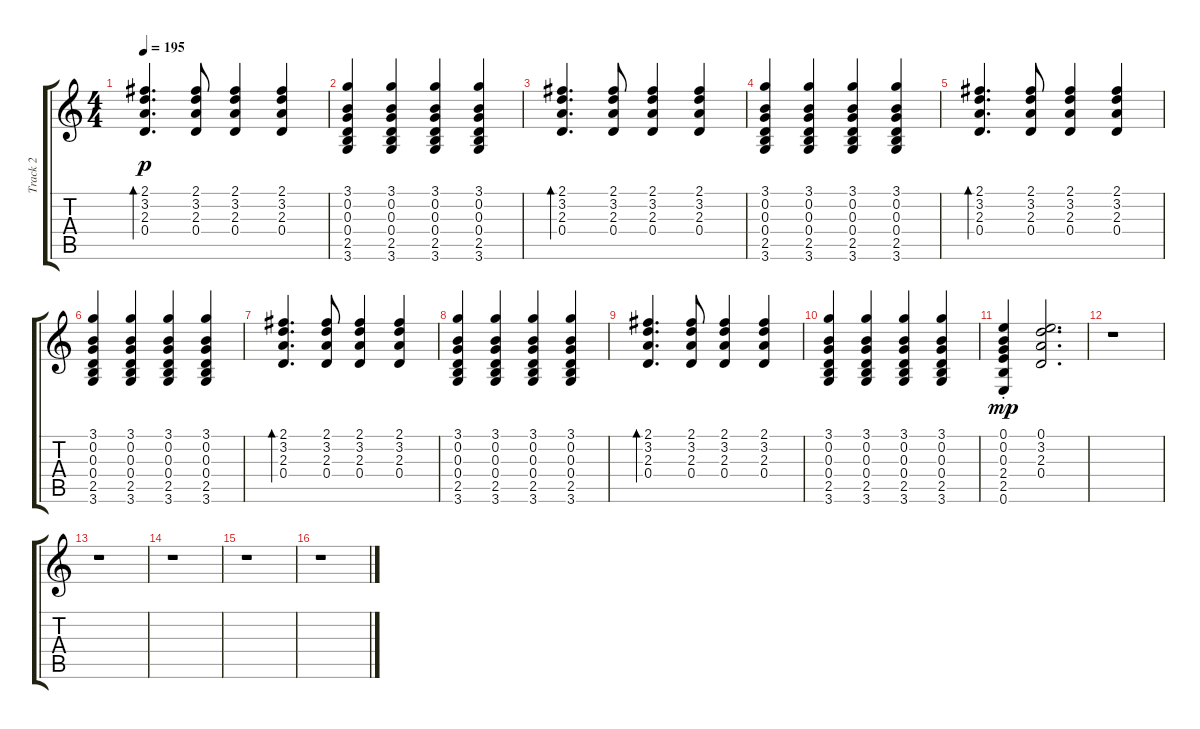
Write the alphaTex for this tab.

\track ("Track 2" "Track 2") {instrument electricguitarjazz}
\staff {score tabs}
\tuning (E4 B3 G3 D3 A2 E2) {hide}
\ts (4 4)
\tempo 195
\clef g2
\ks c
(2.1 3.2 2.3 0.4).4{d bd 120 dy p} (2.1 3.2 2.3 0.4).8 (2.1 3.2 2.3 0.4).4 (2.1 3.2 2.3 0.4).4 |
(3.1 0.2 0.3 0.4 2.5 3.6).4 (3.1 0.2 0.3 0.4 2.5 3.6).4 (3.1 0.2 0.3 0.4 2.5 3.6).4 (3.1 0.2 0.3 0.4 2.5 3.6).4 |
(2.1 3.2 2.3 0.4).4{d bd 120} (2.1 3.2 2.3 0.4).8 (2.1 3.2 2.3 0.4).4 (2.1 3.2 2.3 0.4).4 |
(3.1 0.2 0.3 0.4 2.5 3.6).4 (3.1 0.2 0.3 0.4 2.5 3.6).4 (3.1 0.2 0.3 0.4 2.5 3.6).4 (3.1 0.2 0.3 0.4 2.5 3.6).4 |
(2.1 3.2 2.3 0.4).4{d bd 120} (2.1 3.2 2.3 0.4).8 (2.1 3.2 2.3 0.4).4 (2.1 3.2 2.3 0.4).4 |
(3.1 0.2 0.3 0.4 2.5 3.6).4 (3.1 0.2 0.3 0.4 2.5 3.6).4 (3.1 0.2 0.3 0.4 2.5 3.6).4 (3.1 0.2 0.3 0.4 2.5 3.6).4 |
(2.1 3.2 2.3 0.4).4{d bd 120} (2.1 3.2 2.3 0.4).8 (2.1 3.2 2.3 0.4).4 (2.1 3.2 2.3 0.4).4 |
(3.1 0.2 0.3 0.4 2.5 3.6).4 (3.1 0.2 0.3 0.4 2.5 3.6).4 (3.1 0.2 0.3 0.4 2.5 3.6).4 (3.1 0.2 0.3 0.4 2.5 3.6).4 |
(2.1 3.2 2.3 0.4).4{d bd 120} (2.1 3.2 2.3 0.4).8 (2.1 3.2 2.3 0.4).4 (2.1 3.2 2.3 0.4).4 |
(3.1 0.2 0.3 0.4 2.5 3.6).4 (3.1 0.2 0.3 0.4 2.5 3.6).4 (3.1 0.2 0.3 0.4 2.5 3.6).4 (3.1 0.2 0.3 0.4 2.5 3.6).4 |
(0.1{st} 0.2{st} 0.3{st} 2.4{st} 2.5{st} 0.6{st}).4{dy mp} (0.1 3.2 2.3 0.4).2{d} |
r.1 |
r.1 |
r.1 |
r.1 |
r.1
